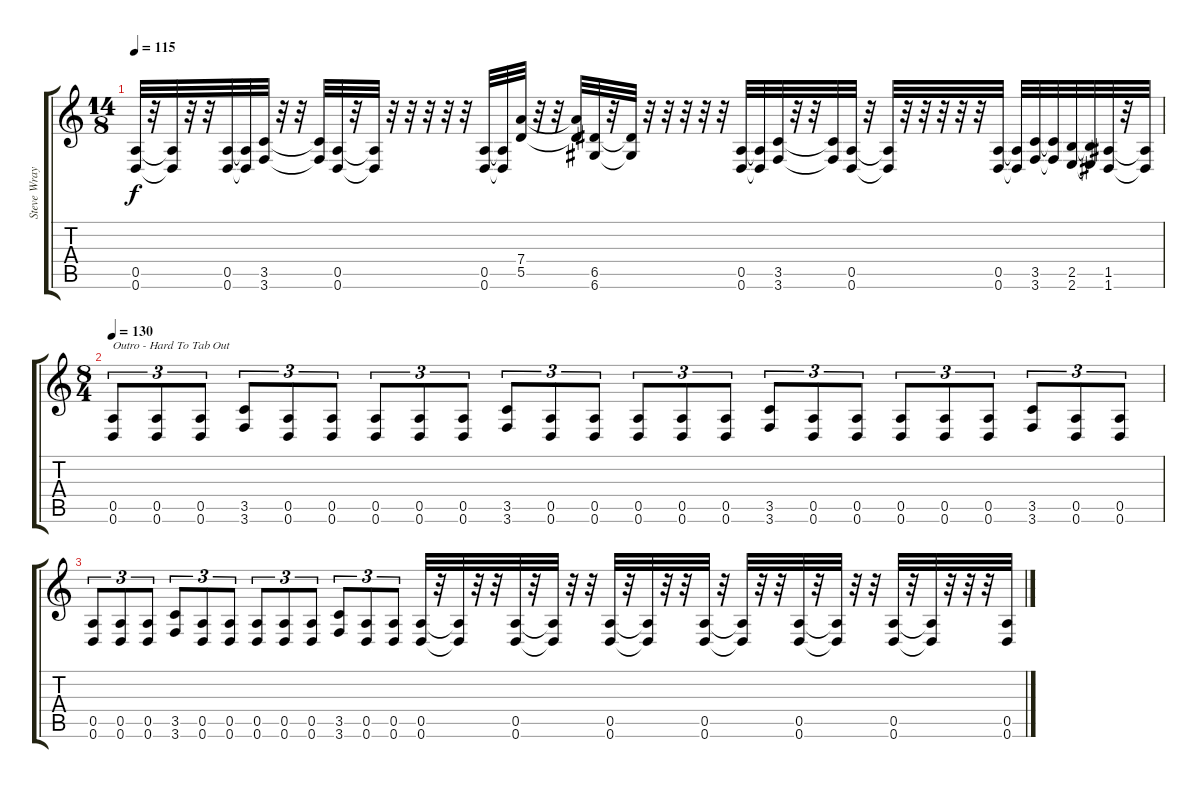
\track ("Steve Wray" "Steve Wray") {instrument distortionguitar}
\staff {score tabs}
\tuning (E4 B3 G3 D3 A2 D2) {hide}
\ts (14 8)
\tempo 115
\clef g2
\ks c
(0.5 0.6).32{dy f} r.32 (0.5{t} 0.6{t}).32 r.32 r.32 (0.5 0.6).32 (0.5{t} 0.6{t}).32 (3.5 3.6).32 r.32 r.32 (3.5{t} 3.6{t}).32 (0.5 0.6).32 r.32 (0.5{t} 0.6{t}).32 r.32 r.32 r.32 r.32 r.32 (0.5 0.6).32 (0.5{t} 0.6{t}).32 (7.4 5.5).32 r.32 r.32 (7.4{t} 5.5{t}).32 (6.5 6.6).32 r.32 (6.5{t} 6.6{t}).32 r.32 r.32 r.32 r.32 r.32 (0.5 0.6).32 (0.5{t} 0.6{t}).32 (3.5 3.6).32 r.32 r.32 (3.5{t} 3.6{t}).32 (0.5 0.6).32 r.32 (0.5{t} 0.6{t}).32 r.32 r.32 r.32 r.32 r.32 (0.5 0.6).32 (0.5{t} 0.6{t}).32 (3.5 3.6).32 (3.5{t} 3.6{t}).32 (2.5 2.6).32 (2.5{t} 2.6{t}).32 (1.5 1.6).32 r.32 (1.5{t} 1.6{t}).32 |
\ts (8 4)
\tempo 130
(0.5 0.6).8{tu (3 2) txt "Outro - Hard To Tab Out"} (0.5 0.6).8{tu (3 2)} (0.5 0.6).8{tu (3 2)} (3.5 3.6).8{tu (3 2)} (0.5 0.6).8{tu (3 2)} (0.5 0.6).8{tu (3 2)} (0.5 0.6).8{tu (3 2)} (0.5 0.6).8{tu (3 2)} (0.5 0.6).8{tu (3 2)} (3.5 3.6).8{tu (3 2)} (0.5 0.6).8{tu (3 2)} (0.5 0.6).8{tu (3 2)} (0.5 0.6).8{tu (3 2)} (0.5 0.6).8{tu (3 2)} (0.5 0.6).8{tu (3 2)} (3.5 3.6).8{tu (3 2)} (0.5 0.6).8{tu (3 2)} (0.5 0.6).8{tu (3 2)} (0.5 0.6).8{tu (3 2)} (0.5 0.6).8{tu (3 2)} (0.5 0.6).8{tu (3 2)} (3.5 3.6).8{tu (3 2)} (0.5 0.6).8{tu (3 2)} (0.5 0.6).8{tu (3 2)} |
(0.5 0.6).8{tu (3 2) txt ""} (0.5 0.6).8{tu (3 2)} (0.5 0.6).8{tu (3 2)} (3.5 3.6).8{tu (3 2)} (0.5 0.6).8{tu (3 2)} (0.5 0.6).8{tu (3 2)} (0.5 0.6).8{tu (3 2)} (0.5 0.6).8{tu (3 2)} (0.5 0.6).8{tu (3 2)} (3.5 3.6).8{tu (3 2)} (0.5 0.6).8{tu (3 2)} (0.5 0.6).8{tu (3 2)} (0.5 0.6).32 r.32 (0.5{t} 0.6{t}).32 r.32 r.32 (0.5 0.6).32 r.32 (0.5{t} 0.6{t}).32 r.32 r.32 (0.5 0.6).32 r.32 (0.5{t} 0.6{t}).32 r.32 r.32 (0.5 0.6).32 r.32 (0.5{t} 0.6{t}).32 r.32 r.32 (0.5 0.6).32 r.32 (0.5{t} 0.6{t}).32 r.32 r.32 (0.5 0.6).32 r.32 (0.5{t} 0.6{t}).32 r.32 r.32 r.32 (0.5 0.6).32
